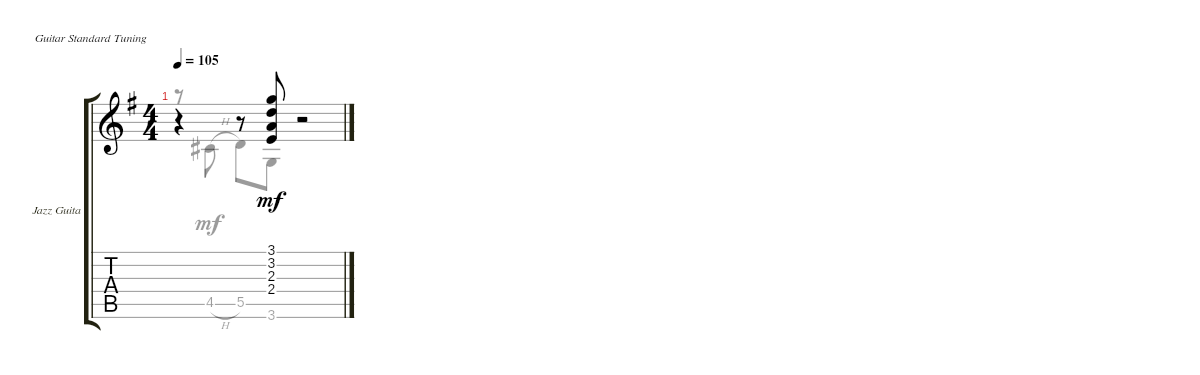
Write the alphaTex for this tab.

\bracketExtendMode groupsimilarinstruments
\firstSystemTrackNameOrientation horizontal
\otherSystemsTrackNameOrientation horizontal
\track ("Jazz Guitar" "Jazz Guita") {instrument electricguitarjazz}
\staff {score tabs}
\tuning (E4 B3 G3 D3 A2 E2)
\voice
\ts (4 4)
\tempo 105
\clef g2
\ks g
r.4{dy mf} r.8 (3.1 3.2 2.3 2.4).8 r.2
\voice
\clef g2
\ottava regular
\simile none
\ks g
r.8{dy mf} 4.5{h}.8 5.5.8 3.6.8 r.2
